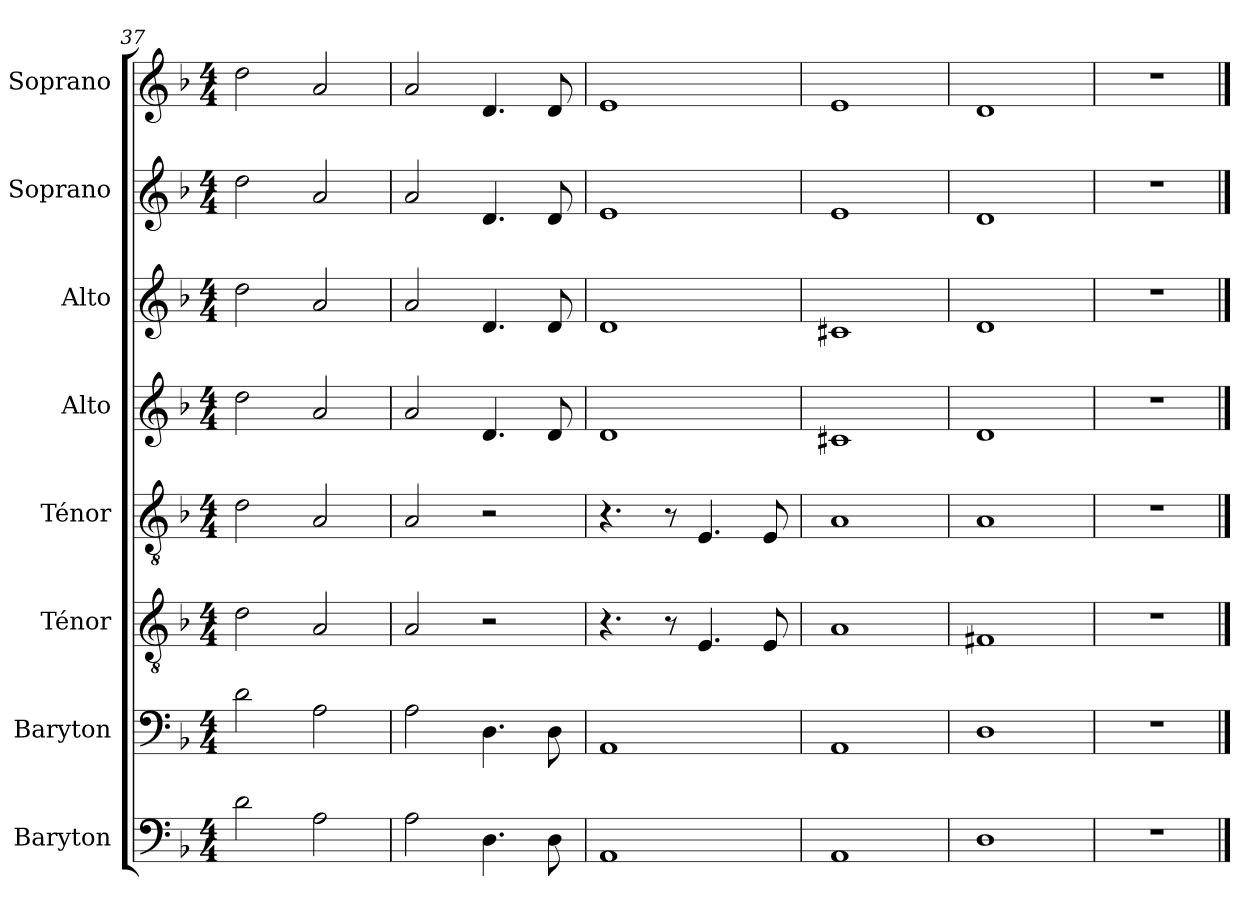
**kern	**kern	**kern	**kern	**kern	**kern	**kern	**kern
*part8	*part7	*part6	*part5	*part4	*part3	*part2	*part1
*staff8	*staff7	*staff6	*staff5	*staff4	*staff3	*staff2	*staff1
*I"Baryton	*I"Baryton	*I"Ténor	*I"Ténor	*I"Alto	*I"Alto	*I"Soprano	*I"Soprano
*I'Bar.	*I'Bar.	*I'T.	*I'T.	*I'A.	*I'A.	*I'S.	*I'S.
*clefF4	*clefF4	*clefGv2	*clefGv2	*clefG2	*clefG2	*clefG2	*clefG2
*k[b-]	*k[b-]	*k[b-]	*k[b-]	*k[b-]	*k[b-]	*k[b-]	*k[b-]
*M4/4	*M4/4	*M4/4	*M4/4	*M4/4	*M4/4	*M4/4	*M4/4
=37	=37	=37	=37	=37	=37	=37	=37
2d\	2d\	2d\	2d\	2dd\	2dd\	2dd\	2dd\
2A\	2A\	2A/	2A/	2a/	2a/	2a/	2a/
=38	=38	=38	=38	=38	=38	=38	=38
2A\	2A\	2A/	2A/	2a/	2a/	2a/	2a/
4.D\	4.D\	2r	2r	4.d/	4.d/	4.d/	4.d/
8D\	8D\	.	.	8d/	8d/	8d/	8d/
=39	=39	=39	=39	=39	=39	=39	=39
1AA	1AA	4.r	4.r	1d	1d	1e	1e
.	.	8r	8r	.	.	.	.
.	.	4.E/	4.E/	.	.	.	.
.	.	8E/	8E/	.	.	.	.
=40	=40	=40	=40	=40	=40	=40	=40
1AA	1AA	1A	1A	1c#X	1c#X	1e	1e
!!LO:PB:g=z
=41	=41	=41	=41	=41	=41	=41	=41
1D	1D	1F#X	1A	1d	1d	1d	1d
=42	=42	=42	=42	=42	=42	=42	=42
1r	1r	1r	1r	1r	1r	1r	1r
==	==	==	==	==	==	==	==
*-	*-	*-	*-	*-	*-	*-	*-
